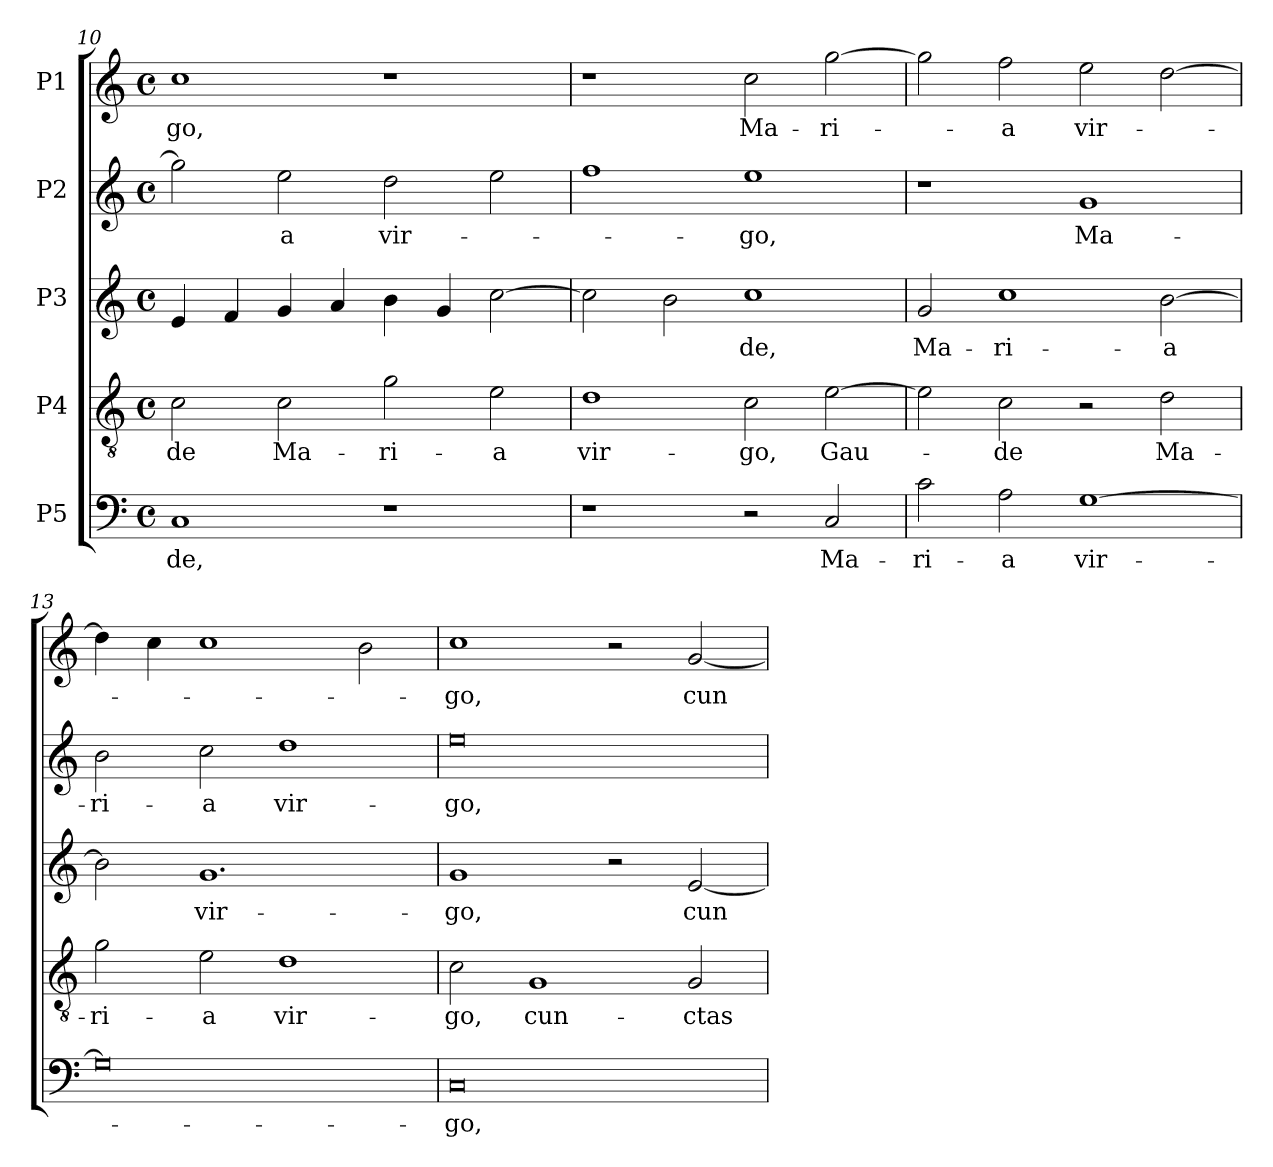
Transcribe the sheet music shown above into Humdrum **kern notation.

**kern	**text	**kern	**text	**kern	**text	**kern	**text	**kern	**text
*part5	*part5	*part4	*part4	*part3	*part3	*part2	*part2	*part1	*part1
*staff5	*staff5	*staff4	*staff4	*staff3	*staff3	*staff2	*staff2	*staff1	*staff1
*I"P5	*	*I"P4	*	*I"P3	*	*I"P2	*	*I"P1	*
*clefF4	*	*clefGv2	*	*clefG2	*	*clefG2	*	*clefG2	*
*	*	*ITrd7c12	*	*	*	*	*	*	*
*k[]	*	*k[]	*	*k[]	*	*k[]	*	*k[]	*
*C:	*	*C:	*	*C:	*	*C:	*	*C:	*
*M4/4	*	*M4/4	*	*M4/4	*	*M4/4	*	*M4/4	*
*met(c)	*	*met(c)	*	*met(c)	*	*met(c)	*	*met(c)	*
=10	=10	=10	=10	=10	=10	=10	=10	=10	=10
!	!LO:LY:b:color=#000000	!	!	!	!	!	!	!	!
!	!	!	!LO:LY:b:color=#000000	!	!	!	!	!	!
!	!	!	!	!	!	!	!	!	!LO:LY:b:color=#000000
1Ci	-de,	2Ci\	-de	4ei/	.	2ggi\]	.	1cci	-go,
.	.	.	.	4fi/	.	.	.	.	.
!	!	!	!LO:LY:b:color=#000000	!	!	!	!	!	!
!	!	!	!	!	!	!	!LO:LY:b:color=#000000	!	!
.	.	2Ci\	Ma-	4gi/	.	2eei\	-a	.	.
.	.	.	.	4ai/	.	.	.	.	.
!	!	!	!LO:LY:b:color=#000000	!	!	!	!	!	!
!	!	!	!	!	!	!	!LO:LY:b:color=#000000	!	!
1r	.	2Gi\	-ri-	4bi\	.	2ddi\	vir-	1r	.
.	.	.	.	4gi/	.	.	.	.	.
!	!	!	!LO:LY:b:color=#000000	!	!	!	!	!	!
.	.	2Ei\	-a	[>2cci\	.	2eei\	.	.	.
=11	=11	=11	=11	=11	=11	=11	=11	=11	=11
!	!	!	!LO:LY:b:color=#000000	!	!	!	!	!	!
1r	.	1Di	vir-	2cci\]	.	1ffi	.	1r	.
.	.	.	.	2bi\	.	.	.	.	.
!	!	!	!LO:LY:b:color=#000000	!	!	!	!	!	!
!	!	!	!	!	!LO:LY:b:color=#000000	!	!	!	!
!	!	!	!	!	!	!	!LO:LY:b:color=#000000	!	!
!	!	!	!	!	!	!	!	!	!LO:LY:b:color=#000000
2r	.	2Ci\	-go,	1cci	-de,	1eei	-go,	2cci\	Ma-
!	!LO:LY:b:color=#000000	!	!	!	!	!	!	!	!
!	!	!	!LO:LY:b:color=#000000	!	!	!	!	!	!
!	!	!	!	!	!	!	!	!	!LO:LY:b:color=#000000
2Ci/	Ma-	[>2Ei\	Gau-	.	.	.	.	[>2ggi\	-ri-
!!LO:PB:g=z
=12	=12	=12	=12	=12	=12	=12	=12	=12	=12
!	!LO:LY:b:color=#000000	!	!	!	!	!	!	!	!
!	!	!	!	!	!LO:LY:b:color=#000000	!	!	!	!
2ci\	-ri-	2Ei\]	.	2gi/	Ma-	1r	.	2ggi\]	.
!	!LO:LY:b:color=#000000	!	!	!	!	!	!	!	!
!	!	!	!LO:LY:b:color=#000000	!	!	!	!	!	!
!	!	!	!	!	!LO:LY:b:color=#000000	!	!	!	!
!	!	!	!	!	!	!	!	!	!LO:LY:b:color=#000000
2Ai\	-a	2Ci\	-de	1cci	-ri-	.	.	2ffi\	-a
!	!LO:LY:b:color=#000000	!	!	!	!	!	!	!	!
!	!	!	!	!	!	!	!LO:LY:b:color=#000000	!	!
!	!	!	!	!	!	!	!	!	!LO:LY:b:color=#000000
[>1Gi	vir-	2r	.	.	.	1gi	Ma-	2eei\	vir-
!	!	!	!LO:LY:b:color=#000000	!	!	!	!	!	!
!	!	!	!	!	!LO:LY:b:color=#000000	!	!	!	!
.	.	2Di\	Ma-	[>2bi\	-a	.	.	[>2ddi\	.
=13	=13	=13	=13	=13	=13	=13	=13	=13	=13
!	!	!	!LO:LY:b:color=#000000	!	!	!	!	!	!
!	!	!	!	!	!	!	!LO:LY:b:color=#000000	!	!
0Gi]	.	2Gi\	-ri-	2bi\]	.	2bi\	-ri-	4ddi\]	.
.	.	.	.	.	.	.	.	4cci\	.
!	!	!	!LO:LY:b:color=#000000	!	!	!	!	!	!
!	!	!	!	!	!LO:LY:b:color=#000000	!	!	!	!
!	!	!	!	!	!	!	!LO:LY:b:color=#000000	!	!
.	.	2Ei\	-a	1.gi	vir-	2cci\	-a	1cci	.
!	!	!	!LO:LY:b:color=#000000	!	!	!	!	!	!
!	!	!	!	!	!	!	!LO:LY:b:color=#000000	!	!
.	.	1Di	vir-	.	.	1ddi	vir-	.	.
.	.	.	.	.	.	.	.	2bi\	.
=14	=14	=14	=14	=14	=14	=14	=14	=14	=14
!	!LO:LY:b:color=#000000	!	!	!	!	!	!	!	!
!	!	!	!LO:LY:b:color=#000000	!	!	!	!	!	!
!	!	!	!	!	!LO:LY:b:color=#000000	!	!	!	!
!	!	!	!	!	!	!	!LO:LY:b:color=#000000	!	!
!	!	!	!	!	!	!	!	!	!LO:LY:b:color=#000000
0Ci	-go,	2Ci\	-go,	1gi	-go,	0eei	-go,	1cci	-go,
!	!	!	!LO:LY:b:color=#000000	!	!	!	!	!	!
.	.	1GGi	cun-	.	.	.	.	.	.
.	.	.	.	2r	.	.	.	2r	.
!	!	!	!LO:LY:b:color=#000000	!	!	!	!	!	!
!	!	!	!	!	!LO:LY:b:color=#000000	!	!	!	!
!	!	!	!	!	!	!	!	!	!LO:LY:b:color=#000000
.	.	2GGi/	-ctas	[<2ei/	cun-	.	.	[<2gi/	cun-
=	=	=	=	=	=	=	=	=	=
*-	*-	*-	*-	*-	*-	*-	*-	*-	*-
